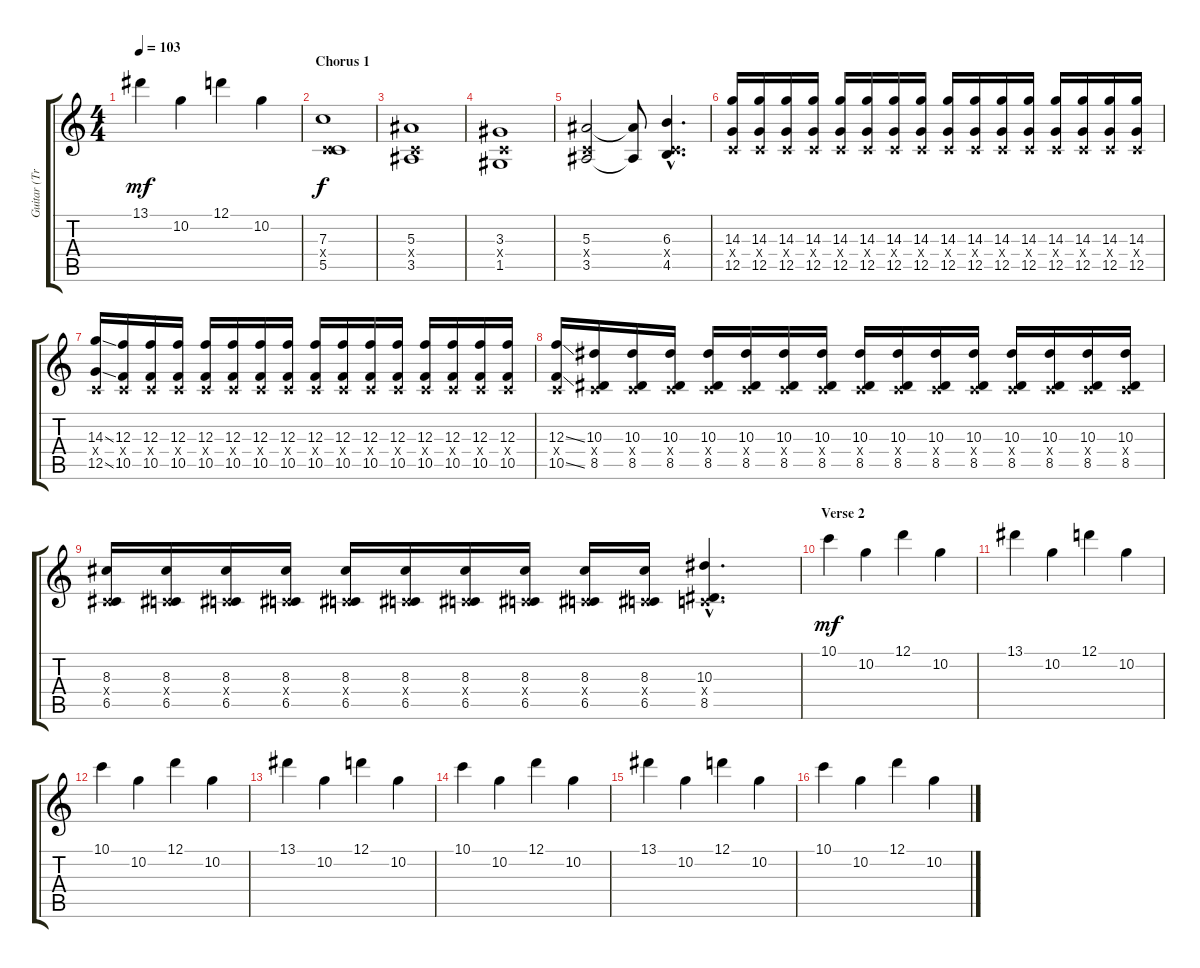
\track ("Guitar (Tripp Rex Eisen)" "Guitar (Tr") {instrument overdrivenguitar}
\staff {score tabs}
\tuning (D4 A3 F3 C3 G2 C2) {hide}
\ts (4 4)
\tempo 103
\clef g2
\ks c
13.1.4{dy mf} 10.2.4 12.1.4 10.2.4 |
\section ("" "Chorus 1")
(7.3 0.4{x} 5.5).1{dy f} |
(5.3 0.4{x} 3.5).1 |
(3.3 0.4{x} 1.5).1 |
(5.3 0.4{x} 3.5).2 (5.3{t} 3.5{t}).8 (6.3{hac} 0.4{hac x} 4.5{hac}).4{d} |
(14.3 0.4{x} 12.5).16 (14.3 0.4{x} 12.5).16 (14.3 0.4{x} 12.5).16 (14.3 0.4{x} 12.5).16 (14.3 0.4{x} 12.5).16 (14.3 0.4{x} 12.5).16 (14.3 0.4{x} 12.5).16 (14.3 0.4{x} 12.5).16 (14.3 0.4{x} 12.5).16 (14.3 0.4{x} 12.5).16 (14.3 0.4{x} 12.5).16 (14.3 0.4{x} 12.5).16 (14.3 0.4{x} 12.5).16 (14.3 0.4{x} 12.5).16 (14.3 0.4{x} 12.5).16 (14.3 0.4{x} 12.5).16 |
(14.3{ss} 0.4{x} 12.5{ss}).16 (12.3 0.4{x} 10.5).16 (12.3 0.4{x} 10.5).16 (12.3 0.4{x} 10.5).16 (12.3 0.4{x} 10.5).16 (12.3 0.4{x} 10.5).16 (12.3 0.4{x} 10.5).16 (12.3 0.4{x} 10.5).16 (12.3 0.4{x} 10.5).16 (12.3 0.4{x} 10.5).16 (12.3 0.4{x} 10.5).16 (12.3 0.4{x} 10.5).16 (12.3 0.4{x} 10.5).16 (12.3 0.4{x} 10.5).16 (12.3 0.4{x} 10.5).16 (12.3 0.4{x} 10.5).16 |
(12.3{ss} 0.4{x} 10.5{ss}).16 (10.3 0.4{x} 8.5).16 (10.3 0.4{x} 8.5).16 (10.3 0.4{x} 8.5).16 (10.3 0.4{x} 8.5).16 (10.3 0.4{x} 8.5).16 (10.3 0.4{x} 8.5).16 (10.3 0.4{x} 8.5).16 (10.3 0.4{x} 8.5).16 (10.3 0.4{x} 8.5).16 (10.3 0.4{x} 8.5).16 (10.3 0.4{x} 8.5).16 (10.3 0.4{x} 8.5).16 (10.3 0.4{x} 8.5).16 (10.3 0.4{x} 8.5).16 (10.3 0.4{x} 8.5).16 |
(8.3 0.4{x} 6.5).16 (8.3 0.4{x} 6.5).16 (8.3 0.4{x} 6.5).16 (8.3 0.4{x} 6.5).16 (8.3 0.4{x} 6.5).16 (8.3 0.4{x} 6.5).16 (8.3 0.4{x} 6.5).16 (8.3 0.4{x} 6.5).16 (8.3 0.4{x} 6.5).16 (8.3 0.4{x} 6.5).16 (10.3{hac} 0.4{hac x} 8.5{hac}).4{d} |
\section ("" "Verse 2")
10.1.4{dy mf} 10.2.4 12.1.4 10.2.4 |
13.1.4 10.2.4 12.1.4 10.2.4 |
10.1.4 10.2.4 12.1.4 10.2.4 |
13.1.4 10.2.4 12.1.4 10.2.4 |
10.1.4 10.2.4 12.1.4 10.2.4 |
13.1.4 10.2.4 12.1.4 10.2.4 |
10.1.4 10.2.4 12.1.4 10.2.4
